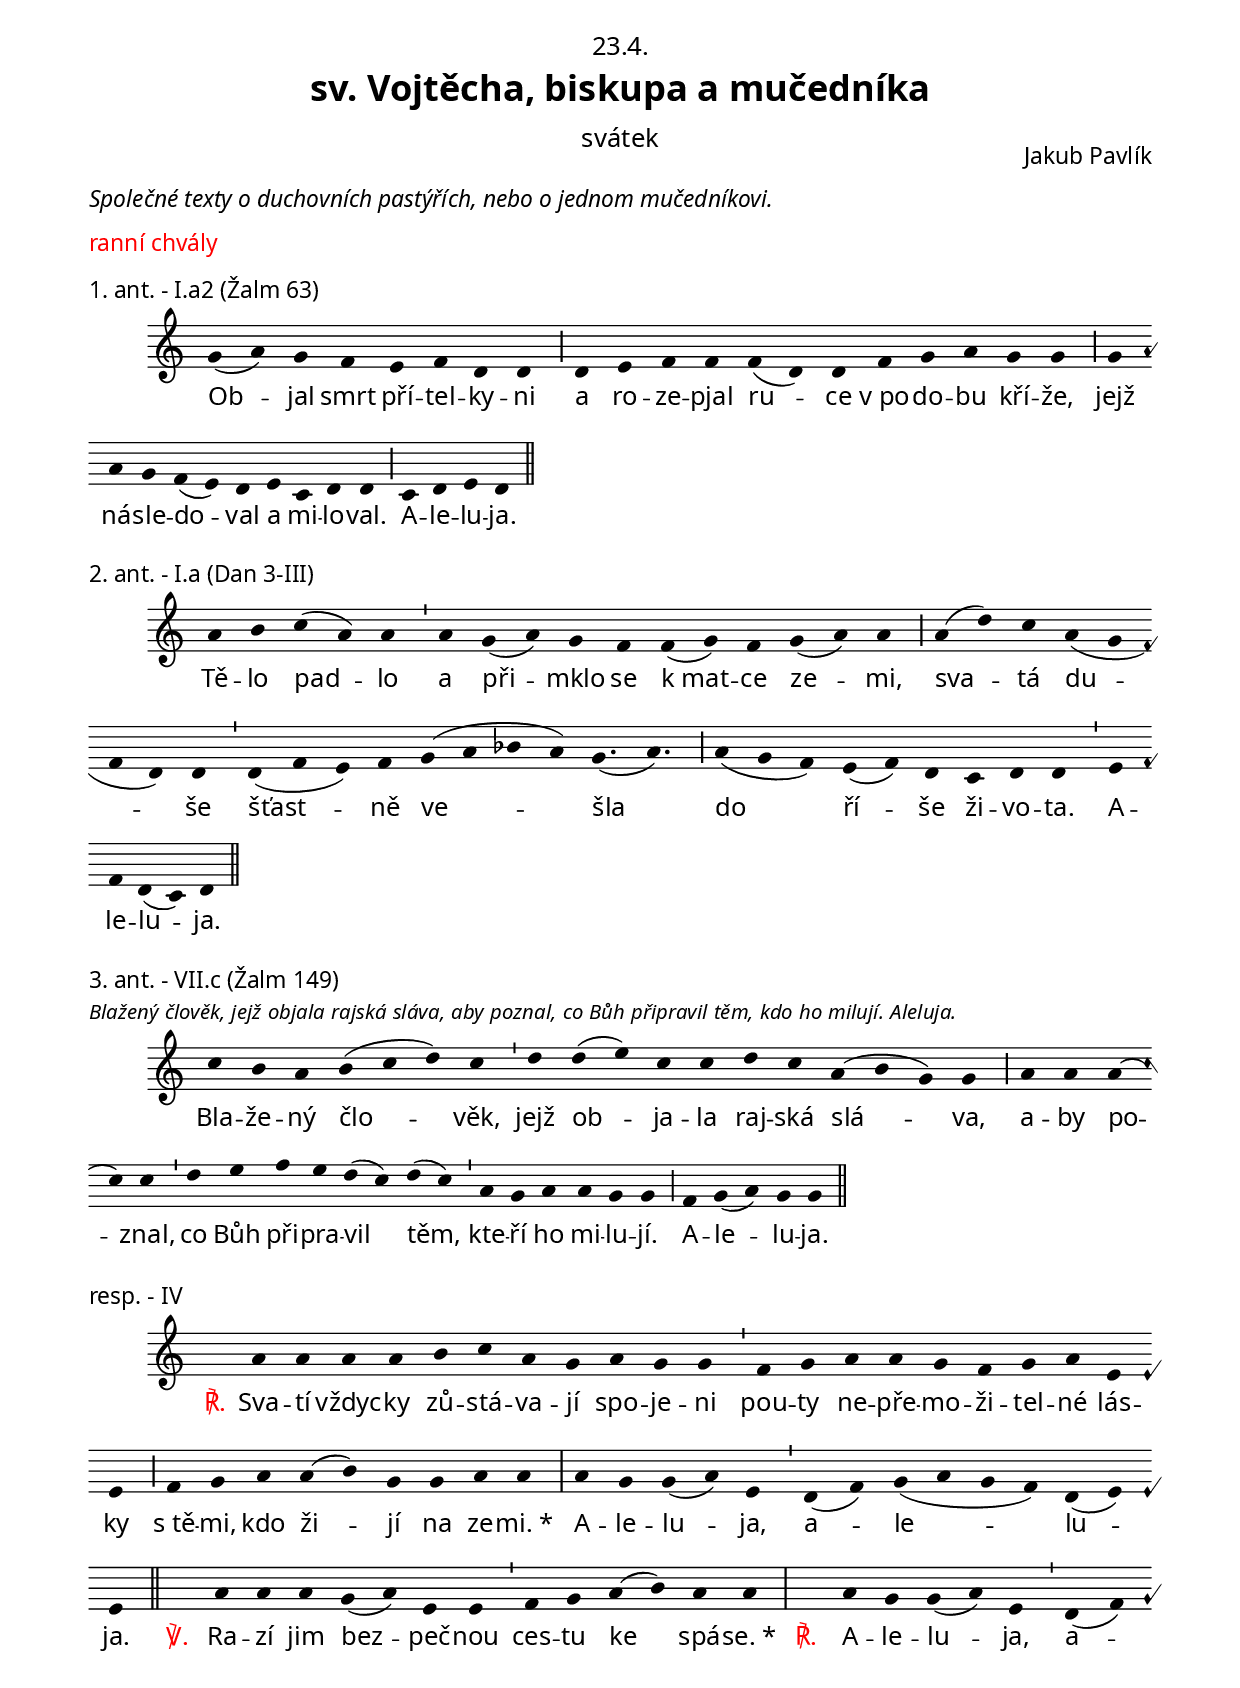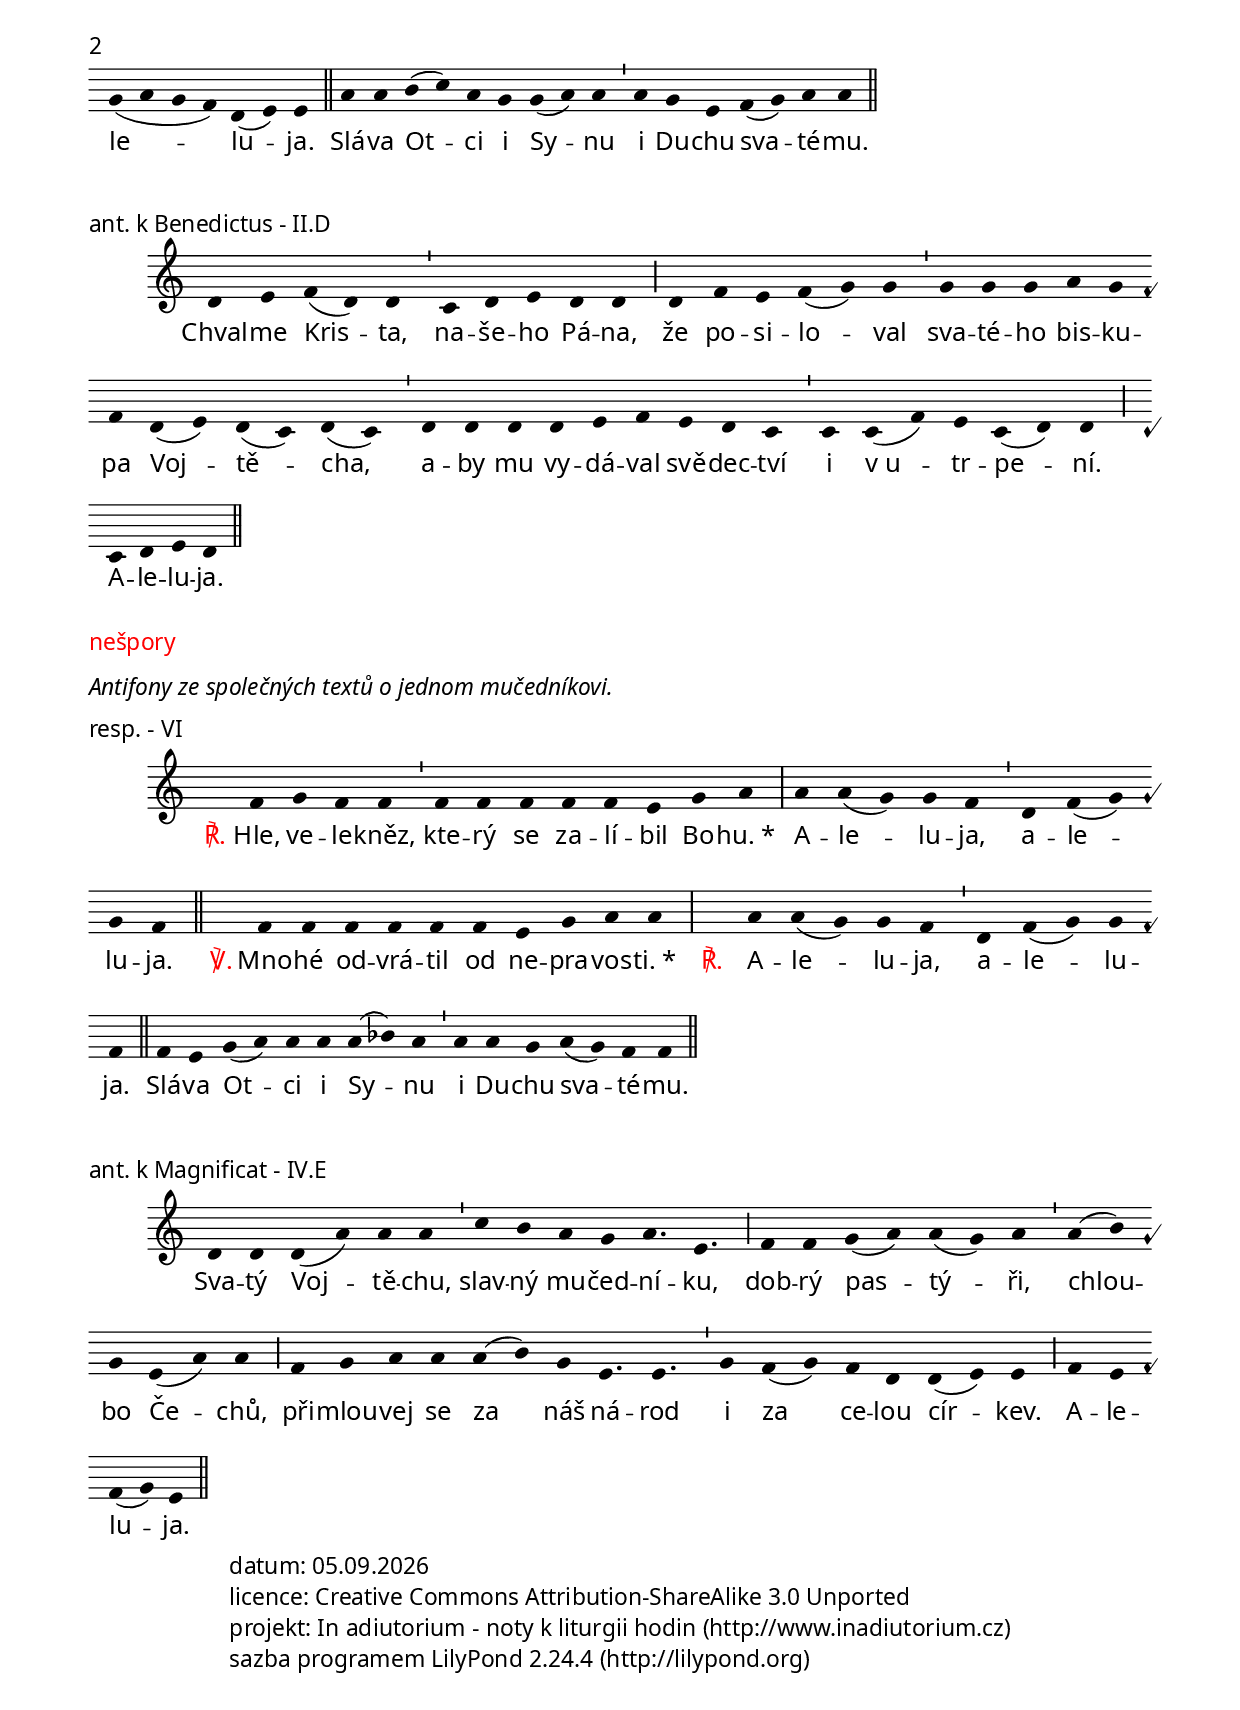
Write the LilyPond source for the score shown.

\version "2.15.39"

\include "../spolecne.ly"
\include "../dilyresponsorii.ly"

\header {
  title = \markup\titleSvatek
            "sv. Vojtěcha, biskupa a mučedníka"
            "svátek"
            23.4.
  composer = "Jakub Pavlík"
}

\markup\communia #'(#:pastyr #:mucednik)

\markup {\nadpisHodinka {"ranní chvály"}}

\score {
  \relative c'' {
    \choralniRezim
    g4( a) g f e f d d \barMaior
    d e f f f( d) d f g a g g \barMaior
    g4 a g f( e) d e c d d \barMaior
    c d e d \barFinalis
  }
  \addlyrics {
    Ob -- jal smrt pří -- tel -- ky -- ni
    a ro -- ze -- pjal ru -- ce v_po -- do -- bu kří -- že,
    jejž ná -- sle -- do -- val a mi -- lo -- val.
    A -- le -- lu -- ja.
  }
  \header {
    quid = "1. ant."
    modus = "I"
    differentia = "a2"
    psalmus = "Žalm 63"
    id = "rch-a1"
    piece = \markup {\sestavTitulek}
  }
}

\score {
  \relative c'' {
    \choralniRezim
    a4 b c( a) a \barMin a g( a) g f f( g) f g( a) a \barMaior
    a( d) c a( g f d) d \barMin d( f e) f g( a bes a) g4.( a) \barMaior
    a4( g f) e( f) d c d d \barMin
    e f d( c) d \barFinalis
  }
  \addlyrics {
    Tě -- lo pad -- lo a při -- mklo se k_mat -- ce ze -- mi,
    sva -- tá du -- še šťast -- ně ve -- šla
    do ří -- še ži -- vo -- ta.
    A -- le -- lu -- ja.
  }
  \header {
    quid = "2. ant."
    modus = "I"
    differentia = "a"
    psalmus = "Dan 3-III"
    id = "rch-a2"
    piece = \markup {\sestavTitulek}
  }
}

\score {
  \relative c'' {
    \choralniRezim
    c4 b a b( c d) c \barMin
    d d( e) c c d c a( b g) g \barMaior
    a a a( c) c \barMin
    d e f e d( c) d( c) \barMin
    a g a a g g \barMaior
    f g( a) g g \barFinalis
  }
  \addlyrics {
    Bla -- že -- ný člo -- věk,
    jejž ob -- ja -- la raj -- ská slá -- va,
    a -- by po -- znal,
    % potreboval jsem slabiku, zamenil jsem "kdo" za "kteri":
    co Bůh při -- pra -- vil těm,
    kte -- ří ho mi -- lu -- jí.
    A -- le -- lu -- ja.
  }
  \header {
    textus_approbatus = "Blažený člověk, jejž objala rajská sláva,
    aby poznal, co Bůh připravil těm, kdo ho milují. Aleluja."
    quid = "3. ant."
    modus = "VII"
    differentia = "c"
    psalmus = "Žalm 149"
    id = "rch-a3"
    piece = \markup {\sestavTitulek}
  }
}

\score {
  \relative c'' {
    \choralniRezim

    % R
    \neviditelna a
    a4 a a a b c a g a g g \barMin
    f g a a g f g a e e \barMaior
    f g a a( b) g g a a \barMax
    a g g( a) e \barMin d( f) g( a g f) d( e) e \barFinalis
    % V
    \neviditelna e
    a a a g( a) e e \barMin
    f g a( b) a a \barMax
    % R
    \neviditelna e
    a g g( a) e \barMin d( f) g( a g f) d( e) e \barFinalis
    % Slava
    a a b( c) a g g( a) a \barMin
    a g e f( g) a a \barFinalis
  }
  \addlyrics {
    \Response Sva -- tí vždyc -- ky zů -- stá -- va -- jí spo -- je -- ni
    pou -- ty ne -- pře -- mo -- ži -- tel -- né lás -- ky
    s_tě -- mi, kdo ži -- jí na ze -- mi._*
    \textRespAleluja
    \Verse Ra -- zí jim bez -- peč -- nou
    ces -- tu ke spá -- se._*
    \Response \textRespAleluja
    \textRespDoxologie
  }
  \header {
    quid = "resp."
    modus = "IV"
    id = "rch-r"
    piece = \markup {\sestavTitulekResp}
  }
}

\score {
  \relative c' {
    \choralniRezim
    d4 e f( d) d \barMin
    c d e d d \barMaior
    d f e f( g) g \barMin
    g g g a g f d( e) d( c) d( c) \barMin
    d d d d e f e d c \barMin
    c c( f) e c( d) d \barMaior
    c d e d \barFinalis
  }
  \addlyrics {
    Chval -- me Kris -- ta,
    na -- še -- ho Pá -- na,
    že po -- si -- lo -- val
    sva -- té -- ho bis -- ku -- pa Voj -- tě -- cha,
    a -- by mu vy -- dá -- val svě -- dec -- tví
    i v_u -- tr -- pe -- ní.
    A -- le -- lu -- ja.
  }
  \header {
    quid = "ant. k Benedictus"
    modus = "II"
    differentia = "D"
    psalmus = ""
    id = "rch-aben"
    piece = \markup {\sestavTitulekBezZalmu}
  }
}

\markup {\nadpisHodinka {"nešpory"}}

\markup\italic{Antifony ze společných textů o jednom mučedníkovi.}

\score {
  \relative c' {
    \choralniRezim

    % R
    \neviditelna f
    f4 g f f \barMin f f f f f e g a \barMax
    \respVIalelujaResponsum \barFinalis
    % V
    \neviditelna f
    f4 f f f f f e g a a \barMax
    % R
    \neviditelna a
    \respVIalelujaResponsum \barFinalis
    % Slava
    \respVIalelujaDoxologie \barFinalis
  }
  \addlyrics {
    \Response Hle, ve -- le -- kněz, kte -- rý se za -- lí -- bil Bo -- hu._*
    \textRespAleluja
    \Verse Mno -- hé od -- vrá -- til od ne -- pra -- vos -- ti._*
    \Response \textRespAleluja
    \textRespDoxologie
  }
  \header {
    quid = "resp."
    modus = "VI"
    id = "ne-r"
    piece = \markup {\sestavTitulekResp}
  }
}

\score {
  \relative c' {
    \choralniRezim
    d4 d d( a') a a \barMin c b a g a4. e \barMaior
    f4 f g( a) a( g) a \barMin a( b) g e( a) a \barMaior
    f4 g a a a( b) g e4. e \barMin
    g4 f( g) f d d( e) e \barMaior
    f e f( g) e \barFinalis
  }
  \addlyrics {
    Sva -- tý Voj -- tě -- chu, slav -- ný mu -- čed -- ní -- ku,
    dob -- rý pas -- tý -- ři, chlou -- bo Če -- chů,
    při -- mlou -- vej se za náš ná -- rod
    i za ce -- lou cír -- kev.
    A -- le -- lu -- ja.
  }
  \header {
    quid = "ant. k Magnificat"
    modus = "IV"
    differentia = "E"
    psalmus = ""
    placet = "aleluja lépe"
    id = "ne-amag"
    piece = \markup {\sestavTitulekBezZalmu}
  }
}